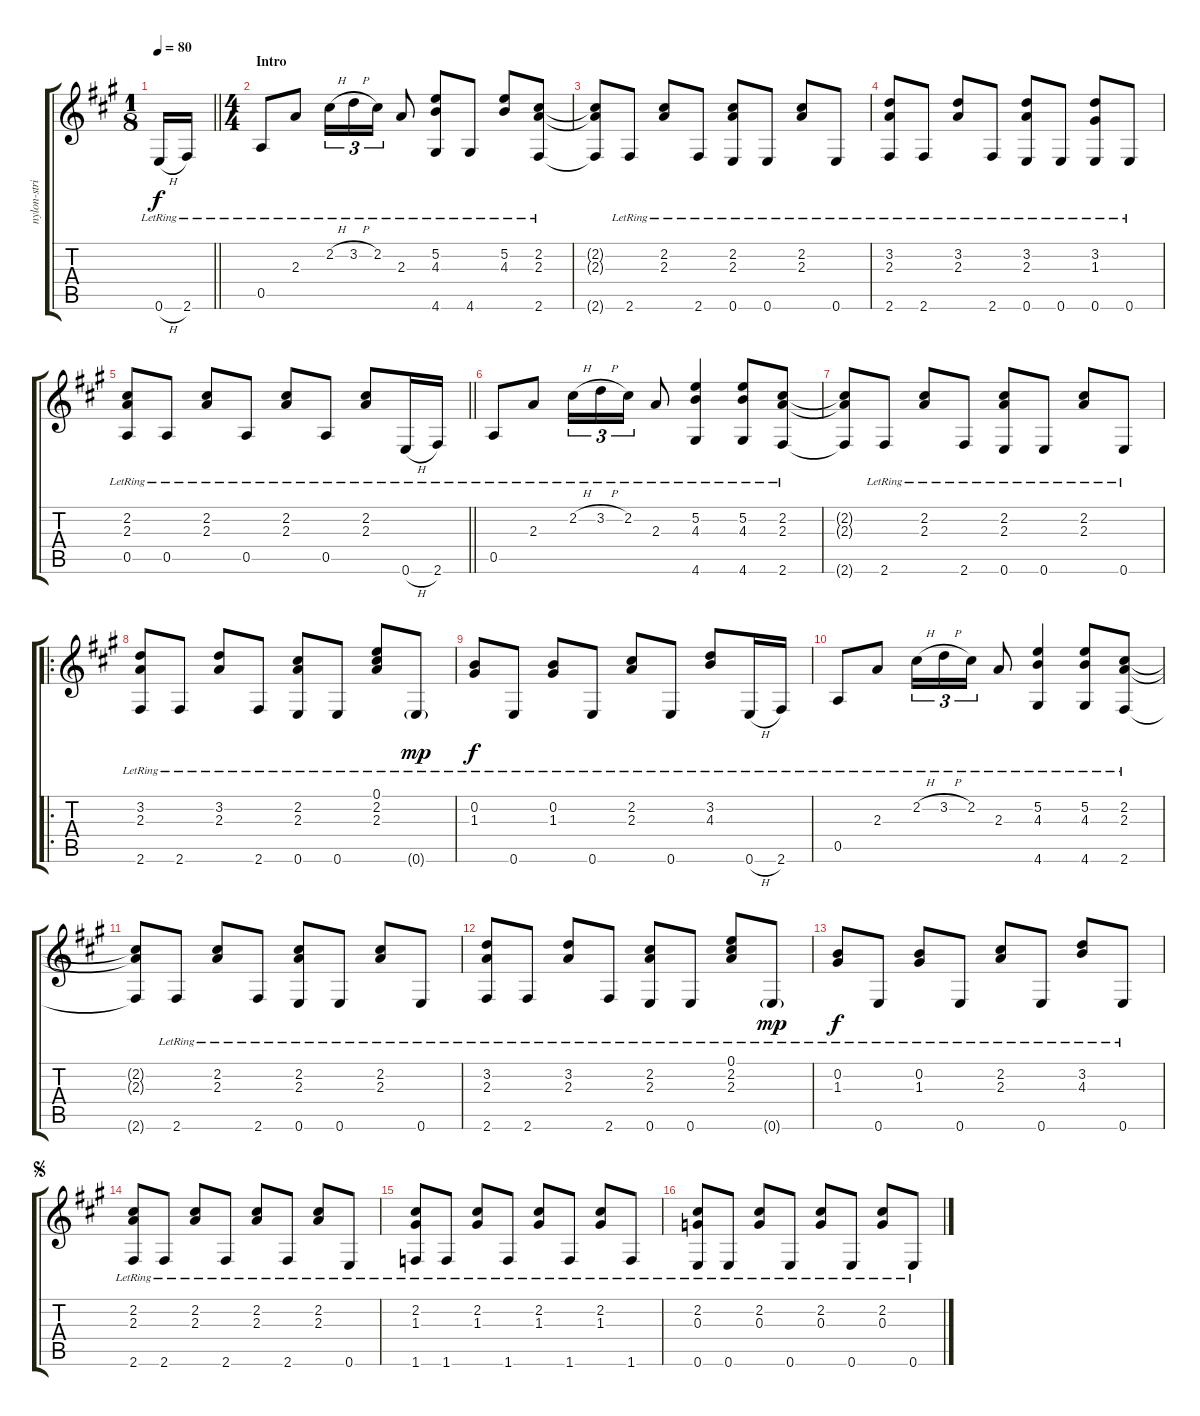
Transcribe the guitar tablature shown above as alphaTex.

\track ("nylon-string acous." "nylon-stri") {instrument acousticguitarnylon}
\staff {score tabs}
\tuning (E4 B3 G3 D3 A2 E2) {hide}
\ts (1 8)
\tempo 80
\clef g2
\barLineRight lightlight
\ks a
0.6{h lr}.16{dy f instrument acousticguitarnylon} 2.6{lr}.16 |
\ts (4 4)
\section ("" "Intro")
0.5{lr}.8 2.3{lr}.8 2.2{h lr}.16{tu (3 2)} 3.2{h lr}.16{tu (3 2)} 2.2{lr}.16{tu (3 2)} 2.3{lr}.8 (5.2{lr} 4.3{lr} 4.6{lr}).8 4.6{lr}.8 (5.2{lr} 4.3{lr}).8 (2.2{lr} 2.3{lr} 2.6{lr}).8 |
(2.2{t} 2.3{t} 2.6{t}).8 2.6{lr}.8 (2.2{lr} 2.3{lr}).8 2.6{lr}.8 (2.2{lr} 2.3{lr} 0.6{lr}).8 0.6{lr}.8 (2.2{lr} 2.3{lr}).8 0.6{lr}.8 |
(3.2{lr} 2.3{lr} 2.6{lr}).8 2.6{lr}.8 (3.2{lr} 2.3{lr}).8 2.6{lr}.8 (3.2{lr} 2.3{lr} 0.6{lr}).8 0.6{lr}.8 (3.2{lr} 1.3{lr} 0.6{lr}).8 0.6{lr}.8 |
\barLineRight lightlight
(2.2{lr} 2.3{lr} 0.5{lr}).8 0.5{lr}.8 (2.2{lr} 2.3{lr}).8 0.5{lr}.8 (2.2{lr} 2.3{lr}).8 0.5{lr}.8 (2.2{lr} 2.3{lr}).8 0.6{h lr}.16 2.6{lr}.16 |
0.5{lr}.8 2.3{lr}.8 2.2{h lr}.16{tu (3 2)} 3.2{h lr}.16{tu (3 2)} 2.2{lr}.16{tu (3 2)} 2.3{lr}.8 (5.2{lr} 4.3{lr} 4.6{lr}).4 (5.2{lr} 4.3{lr} 4.6{lr}).8 (2.2{lr} 2.3{lr} 2.6{lr}).8 |
(2.2{t} 2.3{t} 2.6{t}).8 2.6{lr}.8 (2.2{lr} 2.3{lr}).8 2.6{lr}.8 (2.2{lr} 2.3{lr} 0.6{lr}).8 0.6{lr}.8 (2.2{lr} 2.3{lr}).8 0.6{lr}.8 |
\ro
(3.2{lr} 2.3{lr} 2.6{lr}).8 2.6{lr}.8 (3.2{lr} 2.3{lr}).8 2.6{lr}.8 (2.2{lr} 2.3{lr} 0.6{lr}).8 0.6{lr}.8 (0.1{lr} 2.2{lr} 2.3{lr}).8 0.6{g lr}.8{dy mp} |
(0.2{lr} 1.3{lr}).8{dy f} 0.6{lr}.8 (0.2{lr} 1.3{lr}).8 0.6{lr}.8 (2.2{lr} 2.3{lr}).8 0.6{lr}.8 (3.2{lr} 4.3{lr}).8 0.6{h lr}.16 2.6{lr}.16 |
0.5{lr}.8 2.3{lr}.8 2.2{h lr}.16{tu (3 2)} 3.2{h lr}.16{tu (3 2)} 2.2{lr}.16{tu (3 2)} 2.3{lr}.8 (5.2{lr} 4.3{lr} 4.6{lr}).4 (5.2{lr} 4.3{lr} 4.6{lr}).8 (2.2{lr} 2.3{lr} 2.6{lr}).8 |
(2.2{t} 2.3{t} 2.6{t}).8 2.6{lr}.8 (2.2{lr} 2.3{lr}).8 2.6{lr}.8 (2.2{lr} 2.3{lr} 0.6{lr}).8 0.6{lr}.8 (2.2{lr} 2.3{lr}).8 0.6{lr}.8 |
(3.2{lr} 2.3{lr} 2.6{lr}).8 2.6{lr}.8 (3.2{lr} 2.3{lr}).8 2.6{lr}.8 (2.2{lr} 2.3{lr} 0.6{lr}).8 0.6{lr}.8 (0.1{lr} 2.2{lr} 2.3{lr}).8 0.6{g lr}.8{dy mp} |
(0.2{lr} 1.3{lr}).8{dy f} 0.6{lr}.8 (0.2{lr} 1.3{lr}).8 0.6{lr}.8 (2.2{lr} 2.3{lr}).8 0.6{lr}.8 (3.2{lr} 4.3{lr}).8 0.6{lr}.8 |
\jump segno
(2.2{lr} 2.3{lr} 2.6{lr}).8 2.6{lr}.8 (2.2{lr} 2.3{lr}).8 2.6{lr}.8 (2.2{lr} 2.3{lr}).8 2.6{lr}.8 (2.2{lr} 2.3{lr}).8 0.6{lr}.8 |
(2.2{lr} 1.3{lr} 1.6{lr}).8 1.6{lr}.8 (2.2{lr} 1.3{lr}).8 1.6{lr}.8 (2.2{lr} 1.3{lr}).8 1.6{lr}.8 (2.2{lr} 1.3{lr}).8 1.6{lr}.8 |
(2.2{lr} 0.3{lr} 0.6{lr}).8 0.6{lr}.8 (2.2{lr} 0.3{lr}).8 0.6{lr}.8 (2.2{lr} 0.3{lr}).8 0.6{lr}.8 (2.2{lr} 0.3{lr}).8 0.6{lr}.8
